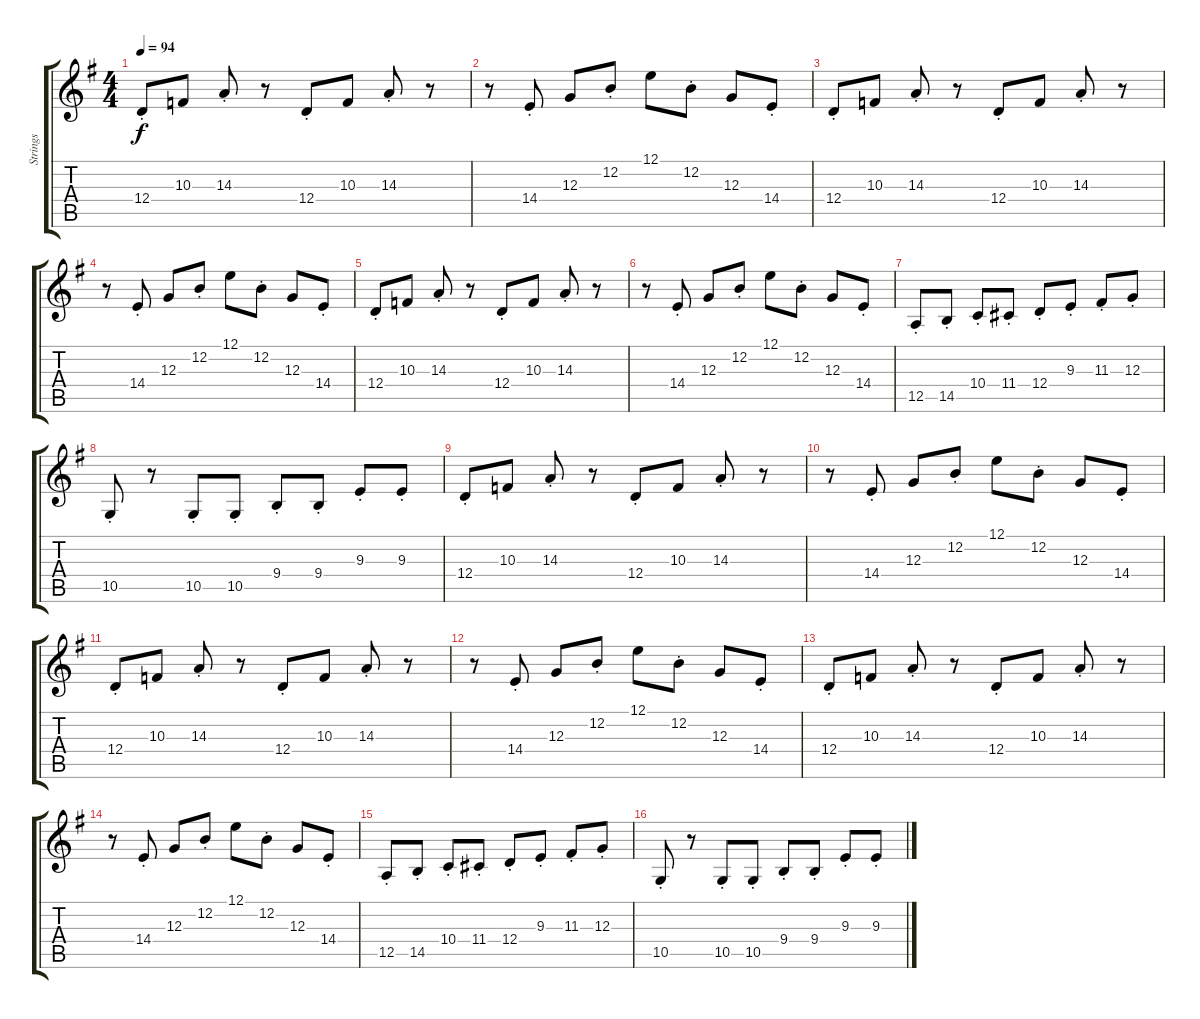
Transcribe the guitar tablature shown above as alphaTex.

\track ("Strings" "Strings") {instrument stringensemble1}
\staff {score tabs}
\tuning (E4 B3 G3 D3 A2 E2) {hide}
\ts (4 4)
\tempo 94
\clef g2
\ks g
12.4{st}.8{dy f} 10.3.8 14.3{st}.8 r.8 12.4{st}.8 10.3.8 14.3{st}.8 r.8 |
r.8 14.4{st}.8 12.3.8 12.2{st}.8 12.1.8 12.2{st}.8 12.3.8 14.4{st}.8 |
12.4{st}.8 10.3.8 14.3{st}.8 r.8 12.4{st}.8 10.3.8 14.3{st}.8 r.8 |
r.8 14.4{st}.8 12.3.8 12.2{st}.8 12.1.8 12.2{st}.8 12.3.8 14.4{st}.8 |
12.4{st}.8 10.3.8 14.3{st}.8 r.8 12.4{st}.8 10.3.8 14.3{st}.8 r.8 |
r.8 14.4{st}.8 12.3.8 12.2{st}.8 12.1.8 12.2{st}.8 12.3.8 14.4{st}.8 |
12.5{st}.8 14.5{st}.8 10.4{st}.8 11.4{st}.8 12.4{st}.8 9.3{st}.8 11.3{st}.8 12.3{st}.8 |
10.5{st}.8 r.8 10.5{st}.8 10.5{st}.8 9.4{st}.8 9.4{st}.8 9.3{st}.8 9.3{st}.8 |
12.4{st}.8 10.3.8 14.3{st}.8 r.8 12.4{st}.8 10.3.8 14.3{st}.8 r.8 |
r.8 14.4{st}.8 12.3.8 12.2{st}.8 12.1.8 12.2{st}.8 12.3.8 14.4{st}.8 |
12.4{st}.8 10.3.8 14.3{st}.8 r.8 12.4{st}.8 10.3.8 14.3{st}.8 r.8 |
r.8 14.4{st}.8 12.3.8 12.2{st}.8 12.1.8 12.2{st}.8 12.3.8 14.4{st}.8 |
12.4{st}.8 10.3.8 14.3{st}.8 r.8 12.4{st}.8 10.3.8 14.3{st}.8 r.8 |
r.8 14.4{st}.8 12.3.8 12.2{st}.8 12.1.8 12.2{st}.8 12.3.8 14.4{st}.8 |
12.5{st}.8 14.5{st}.8 10.4{st}.8 11.4{st}.8 12.4{st}.8 9.3{st}.8 11.3{st}.8 12.3{st}.8 |
10.5{st}.8 r.8 10.5{st}.8 10.5{st}.8 9.4{st}.8 9.4{st}.8 9.3{st}.8 9.3{st}.8
